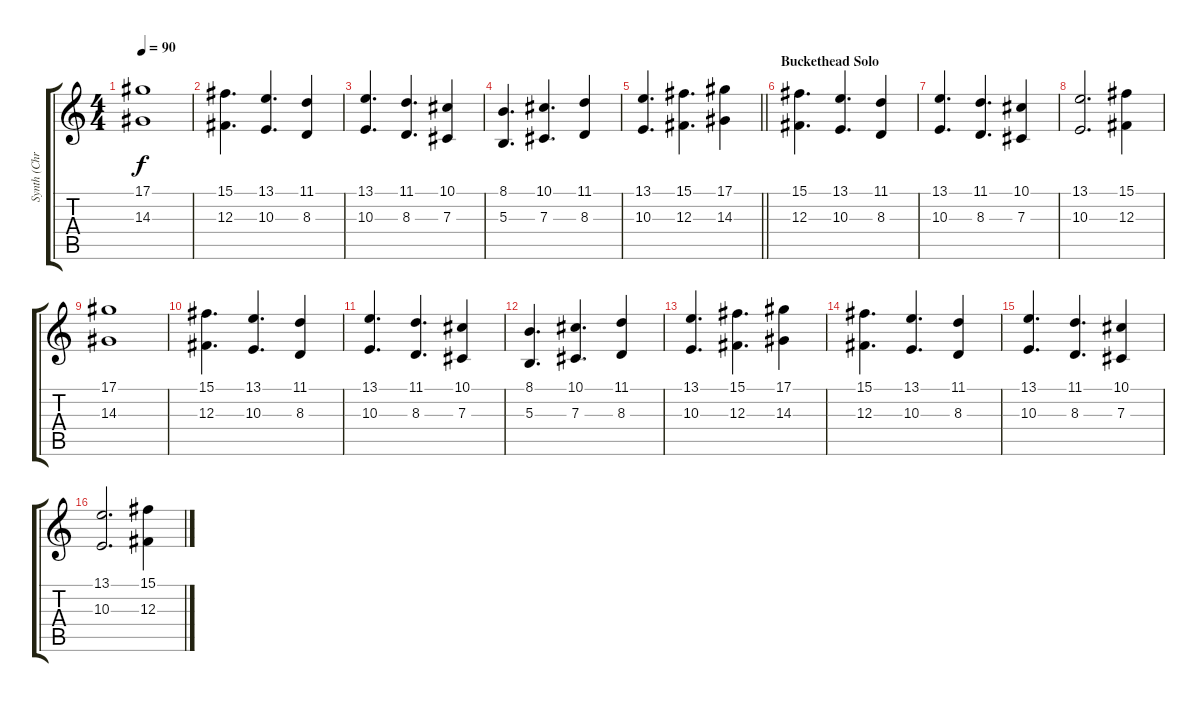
\track ("Synth (Chris \"MotherGoose\" Pitman)" "Synth (Chr") {instrument stringensemble2}
\staff {score tabs}
\tuning (Eb4 Bb3 Gb3 Db3 Ab2 Eb2) {hide}
\ts (4 4)
\tempo 90
\clef g2
\ks c
(17.1 14.3).1{dy f} |
(15.1 12.3).4{d} (13.1 10.3).4{d} (11.1 8.3).4 |
(13.1 10.3).4{d} (11.1 8.3).4{d} (10.1 7.3).4 |
(8.1 5.3).4{d} (10.1 7.3).4{d} (11.1 8.3).4 |
\barLineRight lightlight
(13.1 10.3).4{d} (15.1 12.3).4{d} (17.1 14.3).4 |
\section ("" "Buckethead Solo")
(15.1 12.3).4{d} (13.1 10.3).4{d} (11.1 8.3).4 |
(13.1 10.3).4{d} (11.1 8.3).4{d} (10.1 7.3).4 |
(13.1 10.3).2{d} (15.1 12.3).4 |
(17.1 14.3).1 |
(15.1 12.3).4{d} (13.1 10.3).4{d} (11.1 8.3).4 |
(13.1 10.3).4{d} (11.1 8.3).4{d} (10.1 7.3).4 |
(8.1 5.3).4{d} (10.1 7.3).4{d} (11.1 8.3).4 |
(13.1 10.3).4{d} (15.1 12.3).4{d} (17.1 14.3).4 |
(15.1 12.3).4{d} (13.1 10.3).4{d} (11.1 8.3).4 |
(13.1 10.3).4{d} (11.1 8.3).4{d} (10.1 7.3).4 |
(13.1 10.3).2{d} (15.1 12.3).4
